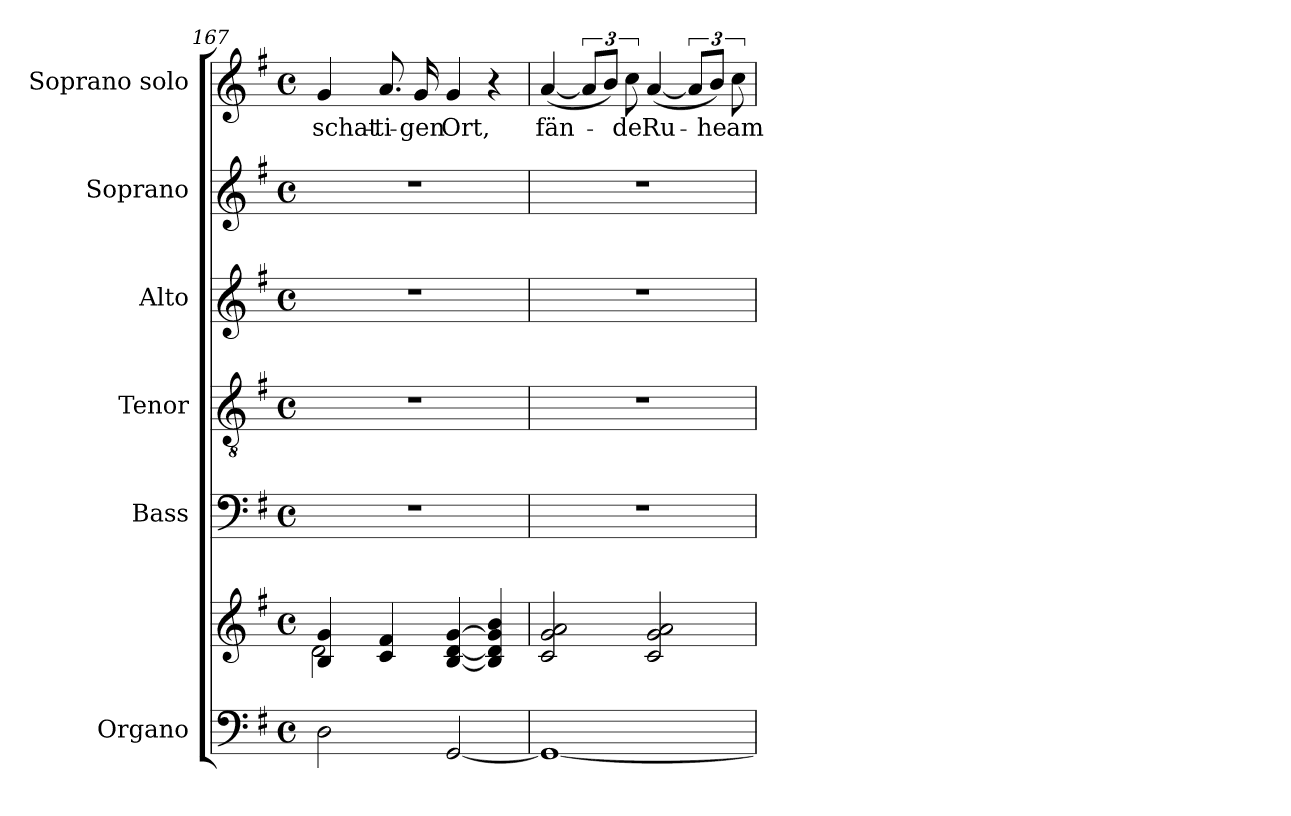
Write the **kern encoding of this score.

**kern	**kern	**kern	**kern	**kern	**kern	**kern	**text
*part6	*part6	*part5	*part4	*part3	*part2	*part1	*part1
*staff7	*staff6	*staff5	*staff4	*staff3	*staff2	*staff1	*staff1
*I"Organo	*	*I"Bass	*I"Tenor	*I"Alto	*I"Soprano	*I"Soprano solo	*
*I'Org.	*	*I'B.	*I'T.	*I'A.	*I'S.	*I'S.s	*
*clefF4	*clefG2	*clefF4	*clefGv2	*clefG2	*clefG2	*clefG2	*
*k[f#]	*k[f#]	*k[f#]	*k[f#]	*k[f#]	*k[f#]	*k[f#]	*
*M4/4	*M4/4	*M4/4	*M4/4	*M4/4	*M4/4	*M4/4	*
*met(c)	*met(c)	*met(c)	*met(c)	*met(c)	*met(c)	*met(c)	*
=167	=167	=167	=167	=167	=167	=167	=167
*	*^	*	*	*	*	*	*
!	!	!	!	!	!	!	!	!LO:LY:b
2D\	4B/ 4g/	2d\	1r	1r	1r	1r	4g/	schat-
!	!	!	!	!	!	!	!	!LO:LY:b
.	4c/ 4f#/	.	.	.	.	.	8.a/	-ti-
!	!	!	!	!	!	!	!	!LO:LY:b
.	.	.	.	.	.	.	16g/	-gen
!	!	!	!	!	!	!	!	!LO:LY:b
[2GG/	[4B/ [4d/ [4g/	2ryy	.	.	.	.	4g/	Ort,
.	4B/] 4d/] 4g/] 4b/	.	.	.	.	.	4r	.
*	*v	*v	*	*	*	*	*	*
=168	=168	=168	=168	=168	=168	=168	=168
!	!	!	!	!	!	!	!LO:LY:b
1GG_	2c/ 2g/ 2a/	1r	1r	1r	1r	(<[4a/	fän-
.	.	.	.	.	.	12a/L]	.
.	.	.	.	.	.	12b/J)	.
!	!	!	!	!	!	!	!LO:LY:b
.	.	.	.	.	.	12cc\	-de
!	!	!	!	!	!	!	!LO:LY:b
.	2c/ 2g/ 2a/	.	.	.	.	(<[4a/	Ru-
.	.	.	.	.	.	12a/L]	.
!	!	!	!	!	!	!	!LO:LY:b
.	.	.	.	.	.	12b/J)	-he
!	!	!	!	!	!	!	!LO:LY:b
.	.	.	.	.	.	12cc\	am
=	=	=	=	=	=	=	=
*-	*-	*-	*-	*-	*-	*-	*-
